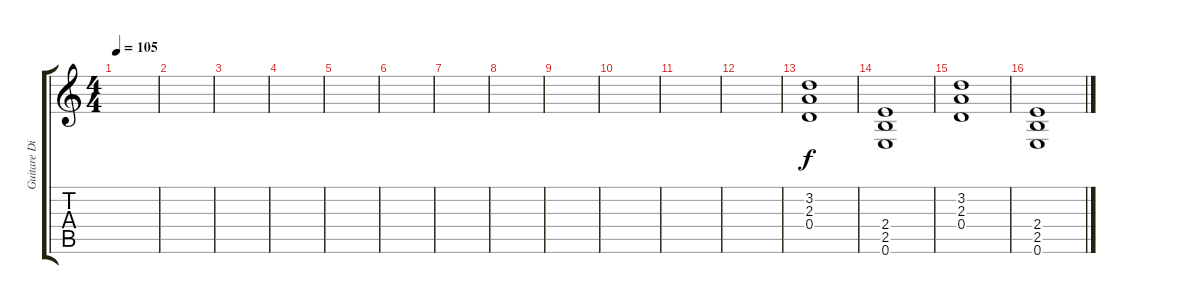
\track ("Guitare Disto 1" "Guitare Di") {instrument distortionguitar}
\staff {score tabs}
\tuning (E4 B3 G3 D3 A2 E2) {hide}
\ts (4 4)
\tempo 105
\clef g2
\ks c
|
|
|
|
|
|
|
|
|
|
|
|
(3.2 2.3 0.4).1 |
(2.4 2.5 0.6).1 |
(3.2 2.3 0.4).1 |
(2.4 2.5 0.6).1
